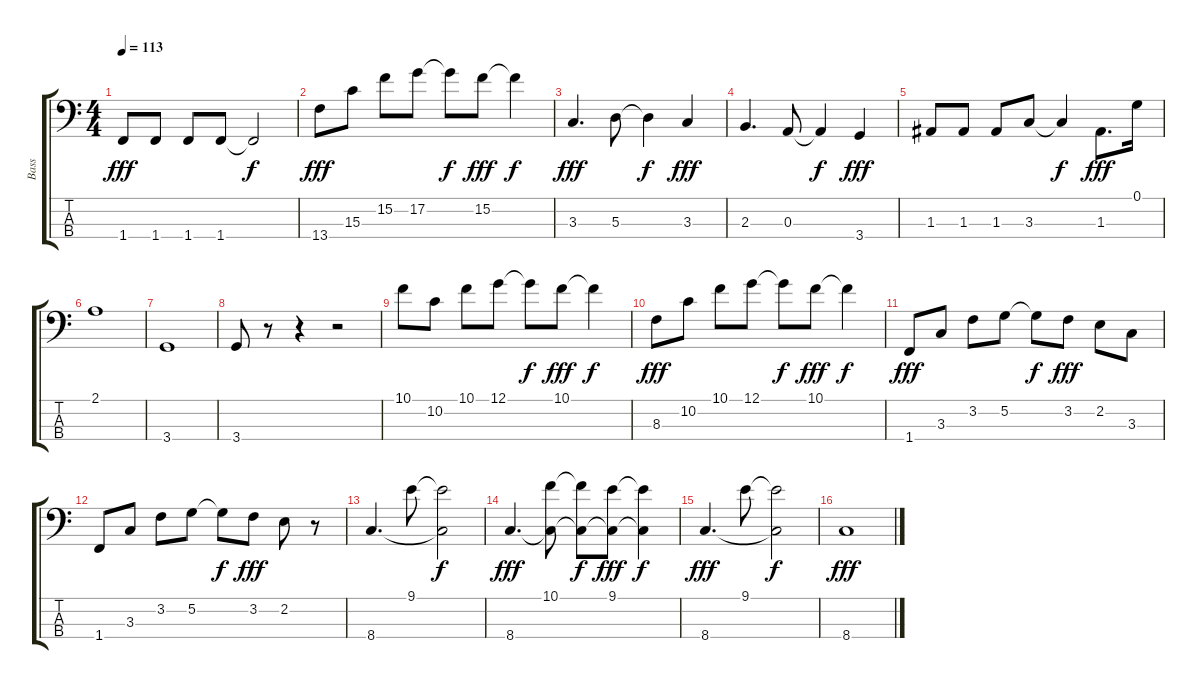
\track ("Bass" "Bass") {instrument fretlessbass}
\staff {score tabs}
\tuning (G2 D2 A1 E1) {hide}
\ts (4 4)
\tempo 113
\clef f4
\ks c
1.4.8{dy fff} 1.4.8 1.4.8 1.4.8 1.4{t}.2{dy f} |
13.4.8{dy fff} 15.3.8 15.2.8 17.2.8 17.2{t}.8{dy f} 15.2.8{dy fff} 15.2{t}.4{dy f} |
3.3.4{d dy fff} 5.3.8 5.3{t}.4{dy f} 3.3.4{dy fff} |
2.3.4{d} 0.3.8 0.3{t}.4{dy f} 3.4.4{dy fff} |
1.3.8 1.3.8 1.3.8 3.3.8 3.3{t}.4{dy f} 1.3.8{d dy fff} 0.1.16 |
2.1.1 |
3.4.1 |
3.4.8 r.8 r.4 r.2 |
10.1.8 10.2.8 10.1.8 12.1.8 12.1{t}.8{dy f} 10.1.8{dy fff} 10.1{t}.4{dy f} |
8.3.8{dy fff} 10.2.8 10.1.8 12.1.8 12.1{t}.8{dy f} 10.1.8{dy fff} 10.1{t}.4{dy f} |
1.4.8{dy fff} 3.3.8 3.2.8 5.2.8 5.2{t}.8{dy f} 3.2.8{dy fff} 2.2.8 3.3.8 |
1.4.8 3.3.8 3.2.8 5.2.8 5.2{t}.8{dy f} 3.2.8{dy fff} 2.2.8 r.8 |
8.4.4{d} 9.1.8 (9.1{t} 8.4{t}).2{dy f} |
8.4.4{d dy fff} (10.1 8.4{t}).8 (10.1{t} 8.4{t}).8{dy f} (9.1 8.4{t}).8{dy fff} (9.1{t} 8.4{t}).4{dy f} |
8.4.4{d dy fff} 9.1.8 (9.1{t} 8.4{t}).2{dy f} |
8.4.1{dy fff}
